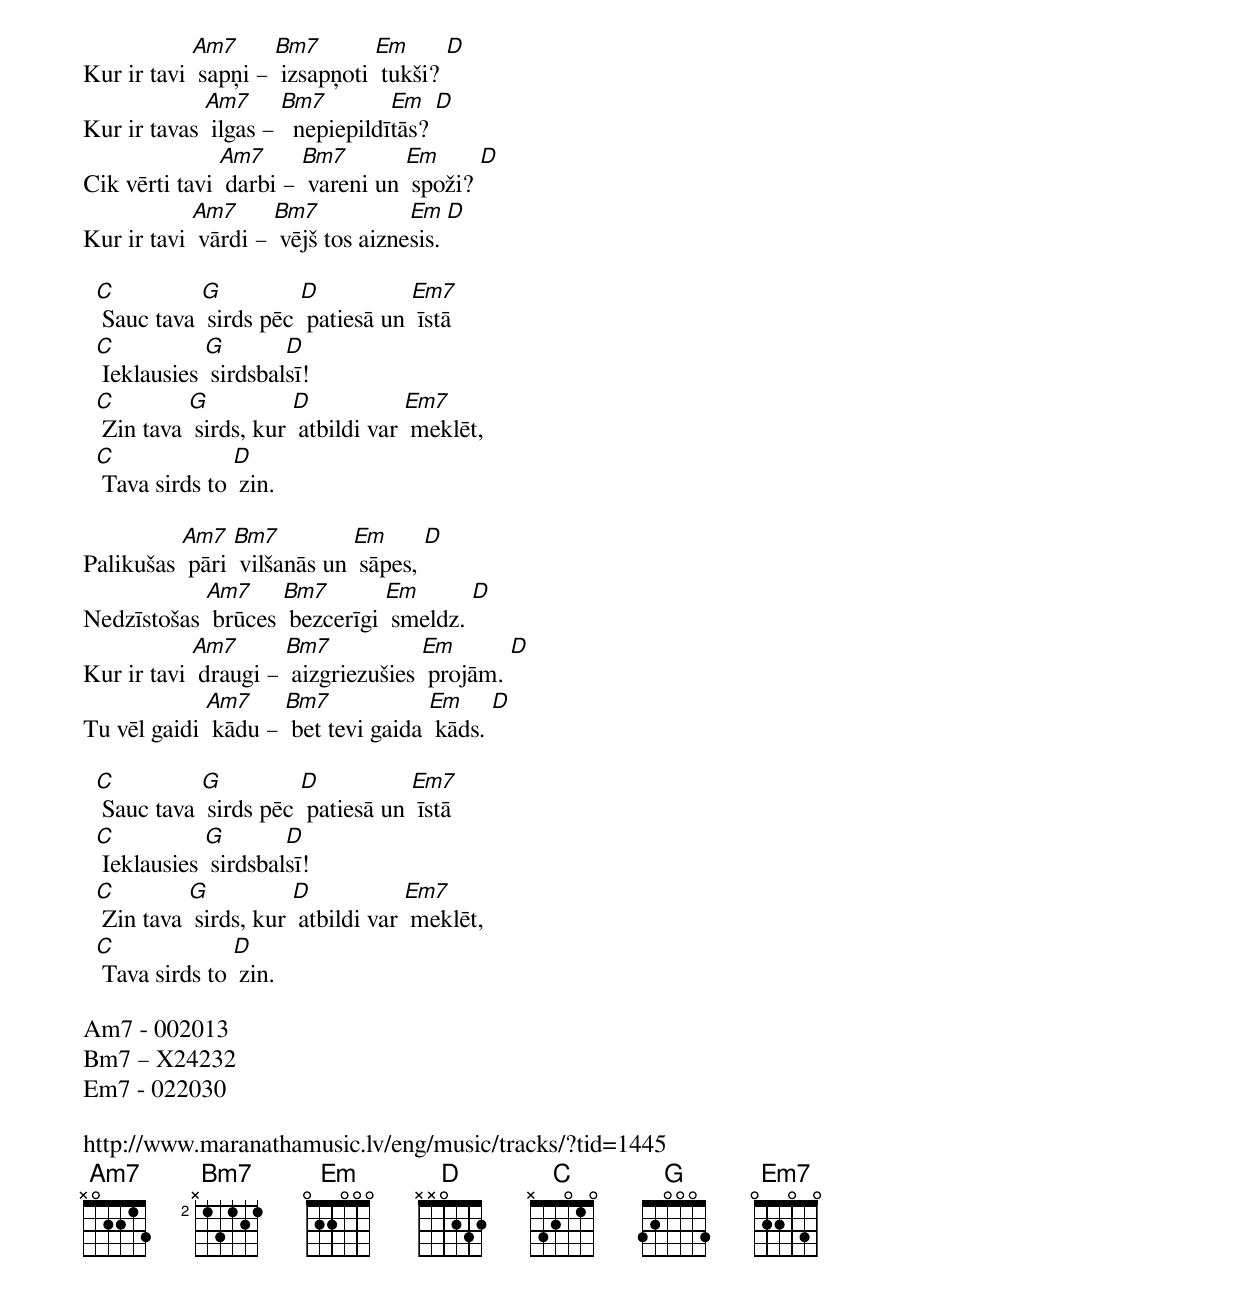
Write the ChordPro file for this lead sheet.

Kur ir tavi [Am7] sapņi – [Bm7] izsapņoti [Em] tukši? [D]
Kur ir tavas [Am7] ilgas – [Bm7]  nepiepildī[Em]tās? [D]
Cik vērti tavi [Am7] darbi – [Bm7] vareni un [Em] spoži? [D]
Kur ir tavi [Am7] vārdi – [Bm7] vējš tos aizne[Em]sis. [D]

  [C] Sauc tava [G] sirds pēc [D] patiesā un [Em7] īstā
  [C] Ieklausies [G] sirdsbal[D]sī!
  [C] Zin tava [G] sirds, kur [D] atbildi var [Em7] meklēt,
  [C] Tava sirds to [D] zin.

Palikušas [Am7] pāri [Bm7] vilšanās un [Em] sāpes, [D]
Nedzīstošas [Am7] brūces [Bm7] bezcerīgi [Em] smeldz. [D]
Kur ir tavi [Am7] draugi – [Bm7] aizgriezušies [Em] projām. [D]
Tu vēl gaidi [Am7] kādu – [Bm7] bet tevi gaida [Em] kāds. [D]

  [C] Sauc tava [G] sirds pēc [D] patiesā un [Em7] īstā
  [C] Ieklausies [G] sirdsbal[D]sī!
  [C] Zin tava [G] sirds, kur [D] atbildi var [Em7] meklēt,
  [C] Tava sirds to [D] zin.

Am7 - 002013
Bm7 – X24232
Em7 - 022030

http://www.maranathamusic.lv/eng/music/tracks/?tid=1445
